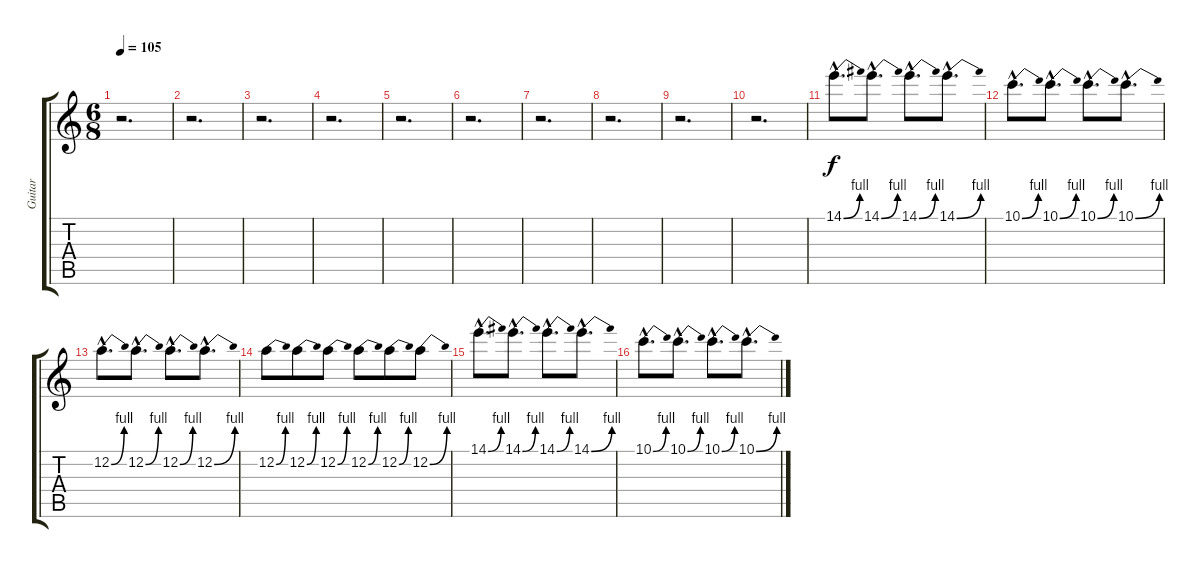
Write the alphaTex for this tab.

\track ("Guitar" "Guitar") {instrument distortionguitar}
\staff {score tabs}
\tuning (D4 A3 F3 C3 G2 D2) {hide}
\ts (6 8)
\tempo 105
\clef g2
\ks c
r.2{d dy f} |
r.2{d} |
r.2{d} |
r.2{d} |
r.2{d} |
r.2{d} |
r.2{d} |
r.2{d} |
r.2{d} |
r.2{d} |
14.1{be (bend 0 0 60 4) hac}.8{d} 14.1{be (bend 0 0 60 4) hac}.8{d} 14.1{be (bend 0 0 60 4) hac}.8{d} 14.1{be (bend 0 0 60 4) hac}.8{d} |
10.1{be (bend 0 0 60 4) hac}.8{d} 10.1{be (bend 0 0 60 4) hac}.8{d} 10.1{be (bend 0 0 60 4) hac}.8{d} 10.1{be (bend 0 0 60 4) hac}.8{d} |
12.2{be (bend 0 0 60 4) hac}.8{d} 12.2{be (bend 0 0 60 4) hac}.8{d} 12.2{be (bend 0 0 60 4) hac}.8{d} 12.2{be (bend 0 0 60 4) hac}.8{d} |
12.2{be (bend 0 0 60 4)}.8 12.2{be (bend 0 0 60 4)}.8 12.2{be (bend 0 0 60 4)}.8 12.2{be (bend 0 0 60 4)}.8 12.2{be (bend 0 0 60 4)}.8 12.2{be (bend 0 0 60 4)}.8 |
14.1{be (bend 0 0 60 4) hac}.8{d} 14.1{be (bend 0 0 60 4) hac}.8{d} 14.1{be (bend 0 0 60 4) hac}.8{d} 14.1{be (bend 0 0 60 4) hac}.8{d} |
10.1{be (bend 0 0 60 4) hac}.8{d} 10.1{be (bend 0 0 60 4) hac}.8{d} 10.1{be (bend 0 0 60 4) hac}.8{d} 10.1{be (bend 0 0 60 4) hac}.8{d}
